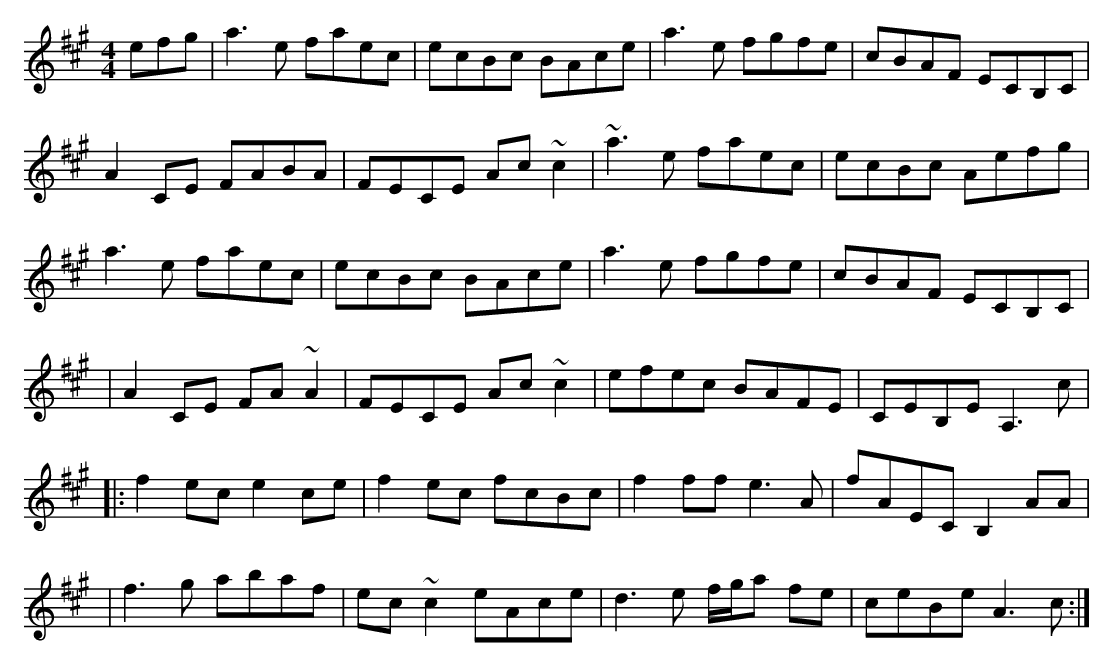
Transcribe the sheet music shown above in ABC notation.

X:1
M:4/4
K:A
efg|a3e faec|ecBc BAce|a3e fgfe|cBAF ECB,C|
A2,CE FABA|FECE Ac~c2|~a3e faec|ecBc Aefg|
a3e faec|ecBc BAce|a3e fgfe|cBAF ECB,C|
|A2,CE FA~A2|FECE Ac~c2|efec BAFE|CEB,E A,3c|
|:f2ec e2ce|f2ec fcBc|f2ff e3A|fAEC B,2AA|
|f3g abaf|ec~c2 eAce|d3e f/g/a fe|ceBe A3c:|
